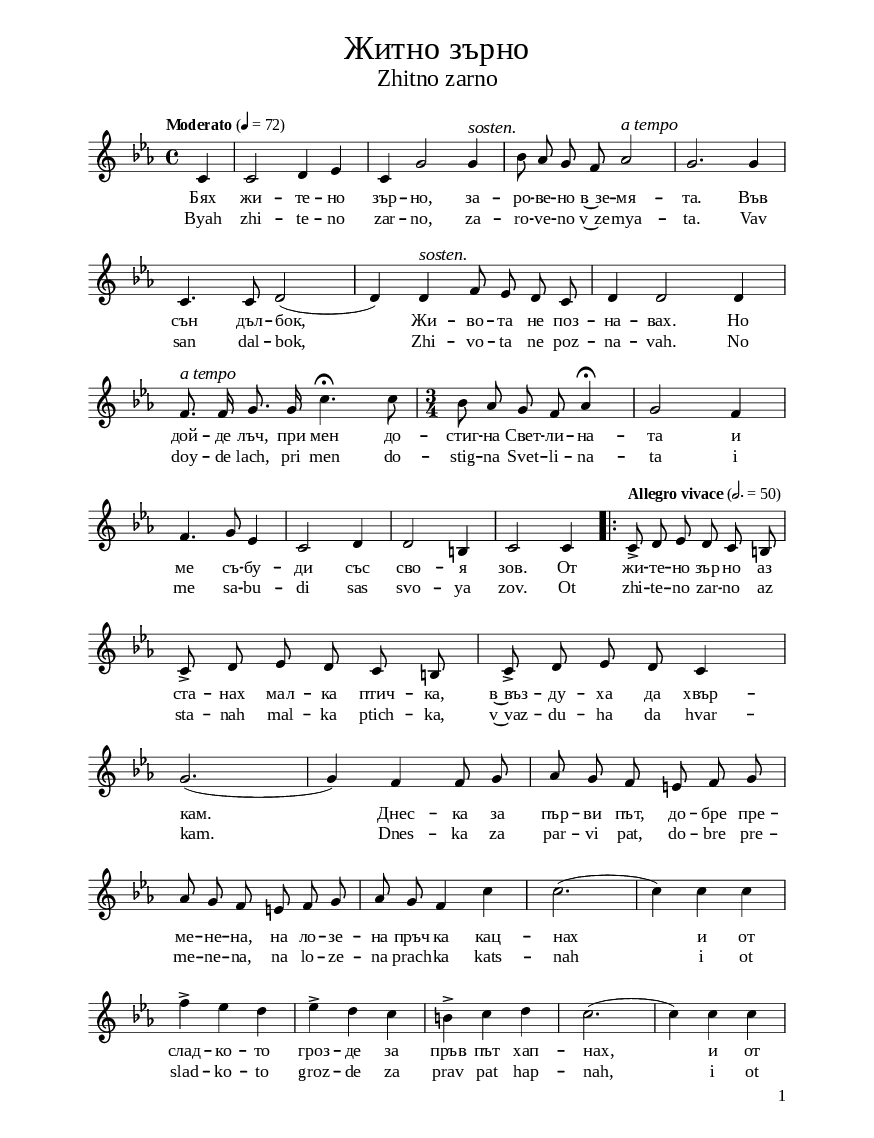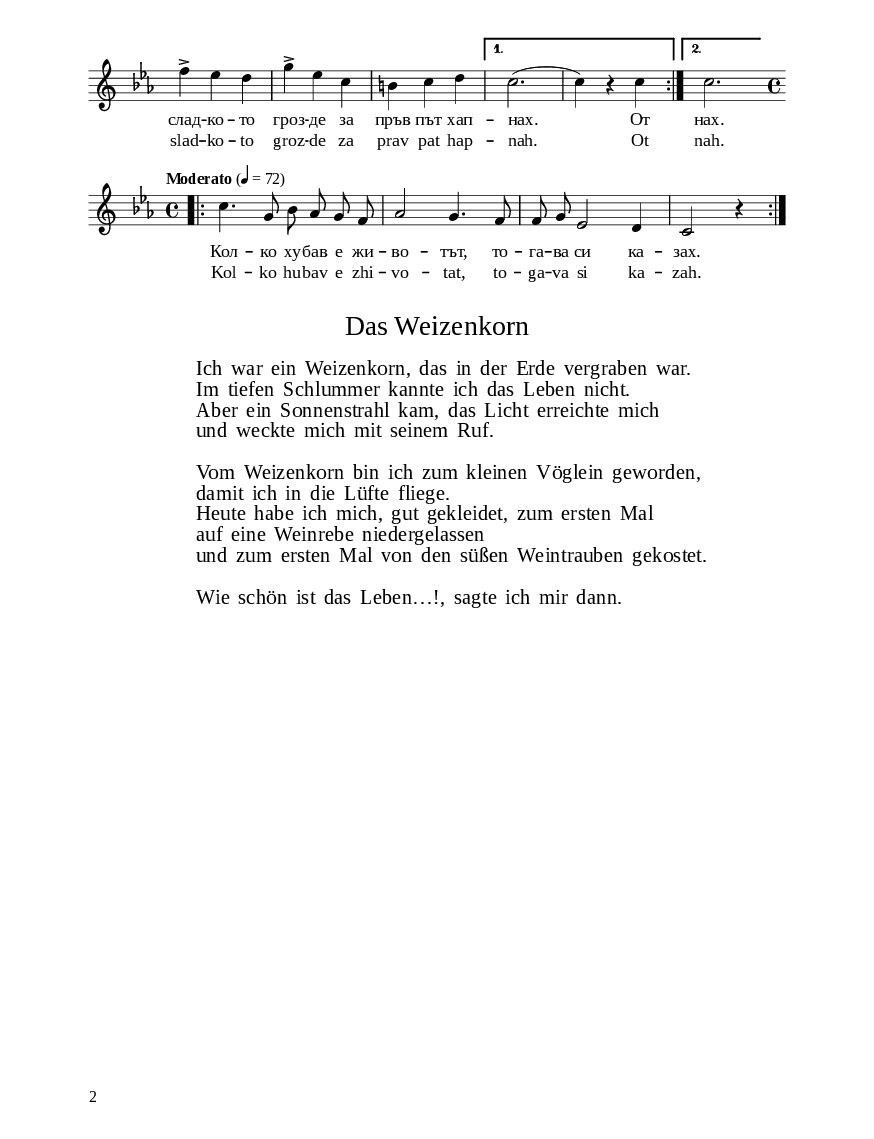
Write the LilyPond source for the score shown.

\version "2.24.0"

% include paper part and global functions
\include "include/globals.ily"

\bookpart {
  \label #'ref176
  \tocItem \markup "Житно зърно – Zhitno zarno "
  \include "include/bookpart-paper.ily"
  \score {
    \include "include/score-layout.ily"

    \new Voice \relative c' {
      \clef treble
      \key c \minor
      \time 4/4
      \tempoFunc "Moderato" 4 "72"
      \autoBeamOff
      \partial 4
      c4 | c2 d4 es | c g'2 g4^\markup { \large \italic "sosten."} | bes8 as g f as2^\markup { \large \italic "a tempo"} | g2. g4 | \break

      c,4. c8 d2 (| d4) d^\markup { \large \italic "sosten."} f8 es d c | d4 d2 d4 |\break

      f8.^\markup { \large \italic "a tempo"} f16 g8. g16 c4. \fermata c8 | \time 3/4 bes as g f as4 \fermata | g2 f4 | \break

      f4. g8 es4 | c2 d4 | d2 b4 | c2 c4 | \repeat volta 2 {

        \tempoFunc "Allegro vivace" 2. "50"
        c8 -> d es d c b | |\break

        c -> d es d c  b | c -> d es d c 4 | \break

        g'2. (|g4) f f8 g8 | as g f e f g | \break

        as8 g f e f g | as g f4 c'4 | c2. (| c4) c c | \break

        f -> es d | es -> d c | b -> c d | c2. ( | c4)  c c  | \break

        f -> es d | g -> es c | b c d |
      }
      \alternative {
        {
          c2. ( | c4)  r4 c4  |
        }  {c2. \bar "||"  \break }
      }

      \repeat volta 2 {
        \time 4/4
        \tempoFunc "Moderato" 4 "72"
        \bar ".|:" c4. g8 bes as g f | as2 g4. f8 | f g es2 d4 | c2 r4
      }
    }

    \addlyrics {
      Бях жи -- те -- но зър -- но, за -- ро -- ве -- но в~зе -- мя -- та.

      Във сън дъл -- бок, Жи -- во -- та не поз -- на -- вах.

      Но дой -- де лъч, при мен до -- стиг -- на Свет -- ли -- на -- та

      и ме съ -- бу -- ди със сво -- я зов.

      От жи -- те -- но зър -- но аз ста -- нах мал -- ка птич -- ка,

      в~въз -- ду -- ха да хвър -- кам.

      Днес -- ка за пър -- ви път, до -- бре пре -- ме -- не -- на,

      на ло -- зе -- на пръч -- ка кац -- нах и от слад -- ко -- то гроз -- де

      за пръв път хап -- нах, и от слад -- ко -- то гроз -- де

      за пръв път хап -- нах. От нах.

      Кол -- ко ху -- бав е жи -- во -- тът, то -- га -- ва си ка -- зах.}
      \addlyrics {
        Byah zhi -- te -- no zar -- no, za -- ro -- ve -- no v~ze -- mya -- ta.

        Vav san dal -- bok, Zhi -- vo -- ta ne poz -- na -- vah.

        No doy -- de lach, pri men do -- stig -- na Svet -- li -- na -- ta

        i me sa -- bu -- di sas svo -- ya zov.

        Ot zhi -- te -- no zar -- no az sta -- nah mal -- ka ptich -- ka,

        v~vaz -- du -- ha da hvar -- kam.

        Dnes -- ka za par -- vi pat, do -- bre pre -- me -- ne -- na,

        na lo -- ze -- na prach -- ka kats -- nah i ot slad -- ko -- to groz -- de

        za prav pat hap -- nah, i ot slad -- ko -- to groz -- de

        za prav pat hap -- nah. Ot nah.

        Kol -- ko hu -- bav e zhi -- vo -- tat, to -- ga -- va si ka -- zah.}

        \header {
          title = \titleFunc "Житно зърно" "Zhitno zarno"
        }

        \midi{}

      } % score



      % include foreign translation(s) of the song
      \version "2.24.0"

\markup \fill-line { \fontsize #deTitleFontSize "Das Weizenkorn" }
\markup \null
\markup \null
\markup \fontsize #deCoupletFontSize {
  \hspace #8
  \override #`(baseline-skip . ,deCoupletBaselineSkip)

  \column {

 \line { "   "Ich war ein Weizenkorn, das in der Erde vergraben war.}

 \line { "   "Im tiefen Schlummer kannte ich das Leben nicht.}

 \line { "   "Aber ein Sonnenstrahl kam, das Licht erreichte mich}

 \line { "   "und weckte mich mit seinem Ruf. }
 \line { " " }

 \line { "   "Vom Weizenkorn bin ich zum kleinen Vöglein geworden,}

 \line { "   "damit ich in die Lüfte fliege. }

 \line { "   "Heute habe ich mich, gut gekleidet, zum ersten Mal}

 \line { "   "auf eine Weinrebe niedergelassen }

 \line { "   "und zum ersten Mal von den süßen Weintrauben gekostet.}
 \line { " " }

 \line { "   "Wie schön ist das Leben…!, sagte ich mir dann. }


  }
}


    } % bookpart

    % Più mosso
    %
